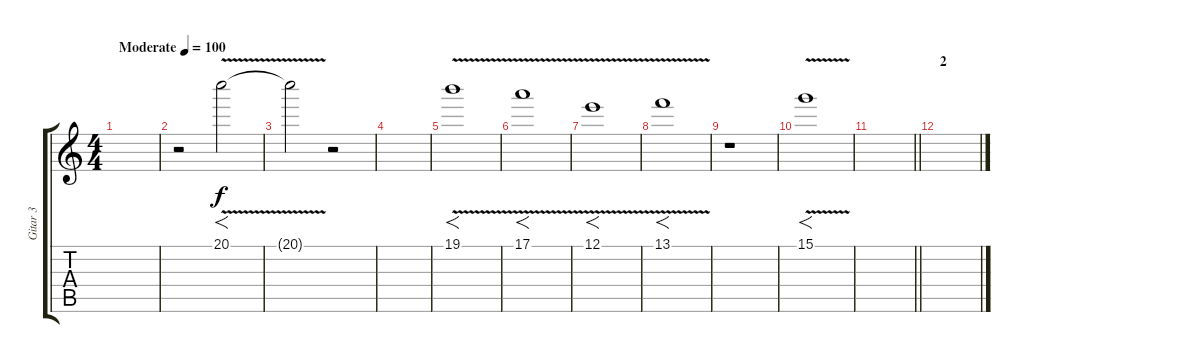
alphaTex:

\track ("Gitar 3" "Gitar 3") {instrument overdrivenguitar}
\staff {score tabs}
\tuning (E4 B3 G3 D3 A2 E2) {hide}
\ts (4 4)
\tempo (100 "Moderate")
\clef g2
\ks c
|
r.2 20.1{v}.2{f} |
20.1{t}.2 r.2 |
|
19.1{v}.1{f} |
17.1{v}.1{f} |
12.1{v}.1{f} |
13.1{v}.1{f} |
r.1 |
15.1{v}.1{f} |
\barLineRight lightlight
|
\section ("" "2")
